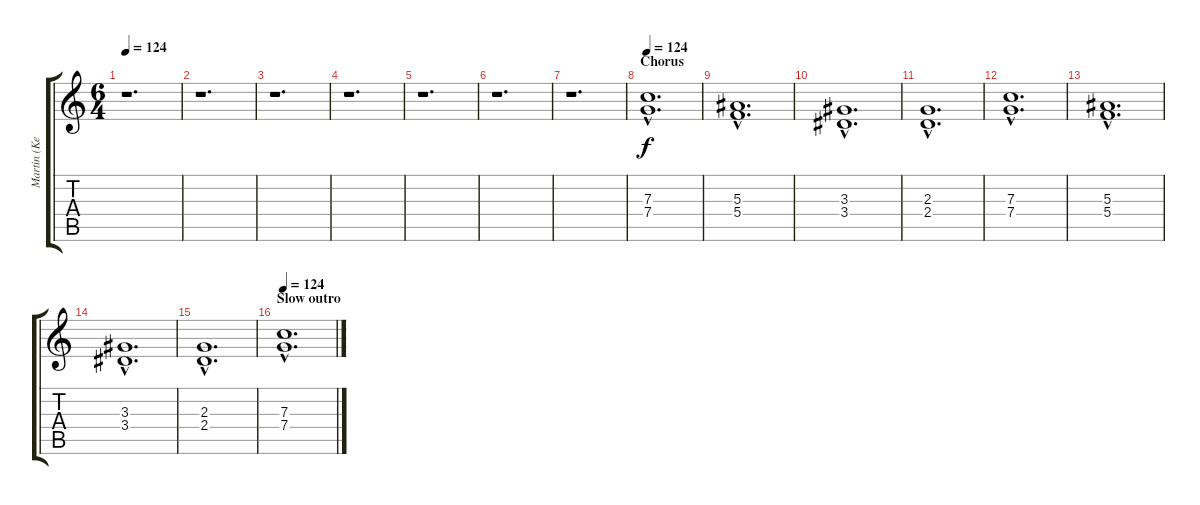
\track ("Martin (KeybHigh)" "Martin (Ke") {instrument stringensemble1}
\staff {score tabs}
\tuning (D5 A4 F4 C4 G3 D3) {hide}
\ts (6 4)
\tempo 124
\clef g2
\ks c
r.1{d dy f} |
r.1{d} |
r.1{d} |
r.1{d} |
r.1{d} |
r.1{d} |
r.1{d} |
\section ("" "Chorus")
\tempo 124
(7.3{hac} 7.4{hac}).1{d volume 13 balance 6 instrument synthstrings1} |
(5.3{hac} 5.4{hac}).1{d} |
(3.3{hac} 3.4{hac}).1{d} |
(2.3{hac} 2.4{hac}).1{d} |
(7.3{hac} 7.4{hac}).1{d} |
(5.3{hac} 5.4{hac}).1{d} |
(3.3{hac} 3.4{hac}).1{d} |
(2.3{hac} 2.4{hac}).1{d} |
\section ("" "Slow outro")
\tempo 124
(7.3{hac} 7.4{hac}).1{d volume 13 balance 6 instrument synthstrings1}
